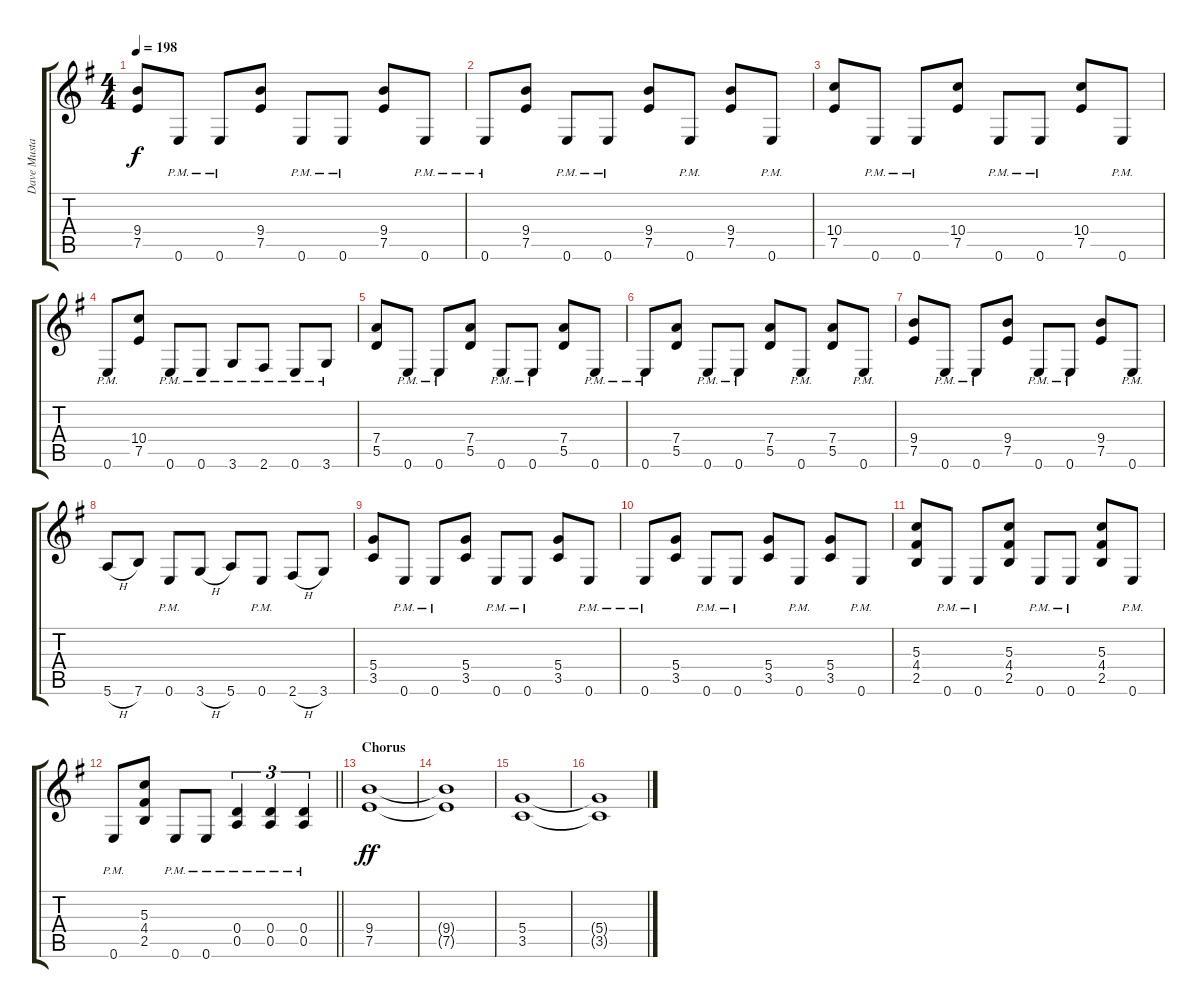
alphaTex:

\track ("Dave Mustaine" "Dave Musta") {instrument distortionguitar}
\staff {score tabs}
\tuning (E4 B3 G3 D3 A2 E2) {hide}
\ts (4 4)
\tempo 198
\clef g2
\ks g
(9.4 7.5).8{dy f} 0.6{pm}.8 0.6{pm}.8 (9.4 7.5).8 0.6{pm}.8 0.6{pm}.8 (9.4 7.5).8 0.6{pm}.8 |
0.6{pm}.8 (9.4 7.5).8 0.6{pm}.8 0.6{pm}.8 (9.4 7.5).8 0.6{pm}.8 (9.4 7.5).8 0.6{pm}.8 |
(10.4 7.5).8 0.6{pm}.8 0.6{pm}.8 (10.4 7.5).8 0.6{pm}.8 0.6{pm}.8 (10.4 7.5).8 0.6{pm}.8 |
0.6{pm}.8 (10.4 7.5).8 0.6{pm}.8 0.6{pm}.8 3.6{pm}.8 2.6{pm}.8 0.6{pm}.8 3.6{pm}.8 |
(7.4 5.5).8 0.6{pm}.8 0.6{pm}.8 (7.4 5.5).8 0.6{pm}.8 0.6{pm}.8 (7.4 5.5).8 0.6{pm}.8 |
0.6{pm}.8 (7.4 5.5).8 0.6{pm}.8 0.6{pm}.8 (7.4 5.5).8 0.6{pm}.8 (7.4 5.5).8 0.6{pm}.8 |
(9.4 7.5).8 0.6{pm}.8 0.6{pm}.8 (9.4 7.5).8 0.6{pm}.8 0.6{pm}.8 (9.4 7.5).8 0.6{pm}.8 |
5.6{h}.8 7.6.8 0.6{pm}.8 3.6{h}.8 5.6.8 0.6{pm}.8 2.6{h}.8 3.6.8 |
(5.4 3.5).8 0.6{pm}.8 0.6{pm}.8 (5.4 3.5).8 0.6{pm}.8 0.6{pm}.8 (5.4 3.5).8 0.6{pm}.8 |
0.6{pm}.8 (5.4 3.5).8 0.6{pm}.8 0.6{pm}.8 (5.4 3.5).8 0.6{pm}.8 (5.4 3.5).8 0.6{pm}.8 |
(5.3 4.4 2.5).8 0.6{pm}.8 0.6{pm}.8 (5.3 4.4 2.5).8 0.6{pm}.8 0.6{pm}.8 (5.3 4.4 2.5).8 0.6{pm}.8 |
\barLineRight lightlight
0.6{pm}.8 (5.3 4.4 2.5).8 0.6{pm}.8 0.6{pm}.8 (0.4 0.5{pm}).4{tu (3 2)} (0.4 0.5{pm}).4{tu (3 2)} (0.4 0.5{pm}).4{tu (3 2)} |
\section ("" "Chorus")
(9.4 7.5).1{dy ff} |
(9.4{t} 7.5{t}).1 |
(5.4 3.5).1 |
(5.4{t} 3.5{t}).1
